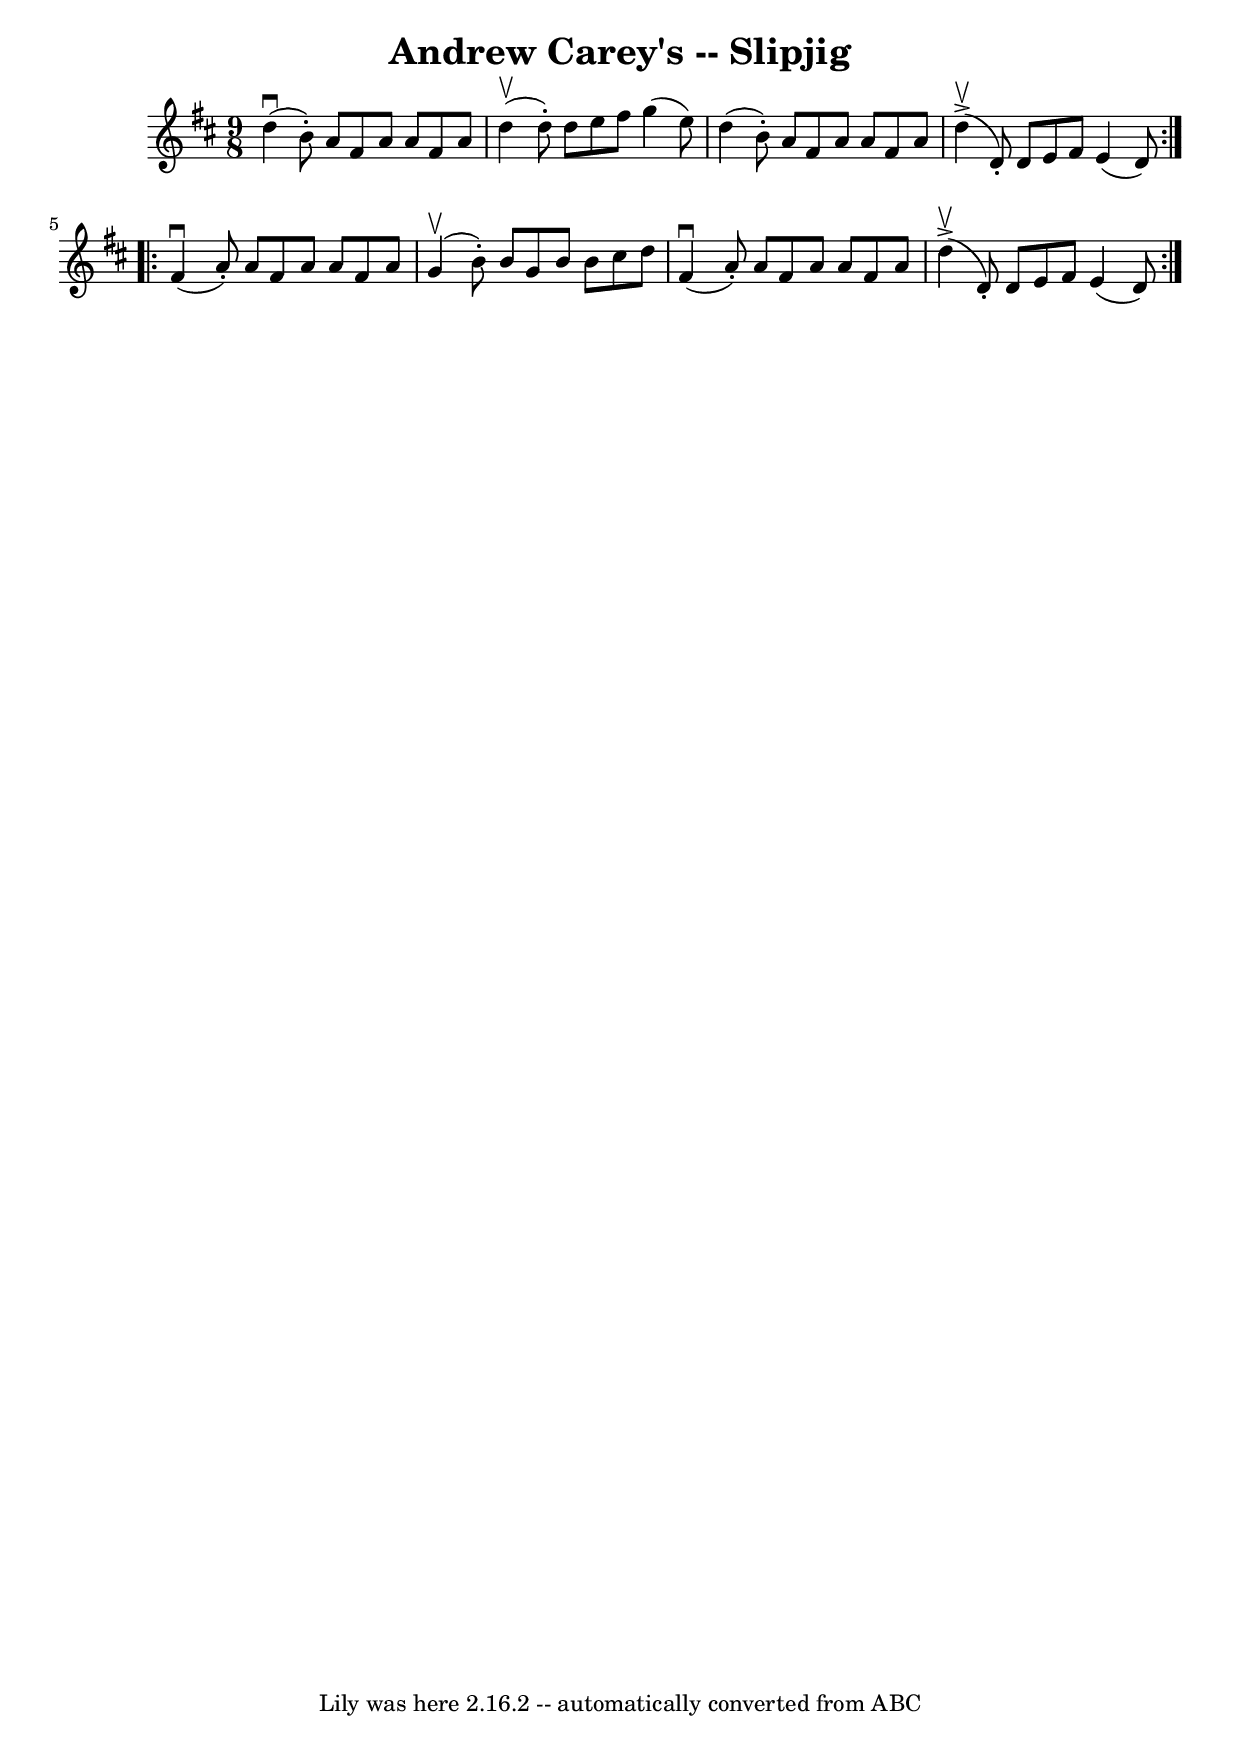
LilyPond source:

\version "2.16.2"
\include "Mammoth.ily"
\header {
  %% book = "Ryan's Mammoth Collection"
 crossRefNumber = "1"
 footnotes = ""
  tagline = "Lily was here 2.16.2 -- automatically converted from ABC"
  title = "Andrew Carey's -- Slipjig"

}
voicedefault =  {



  \repeat volta 2 {

    \time 9/8 
    \key d \major
 d''4^\downbow(b'8-.) a'8 fis'8 a'8 a'8 fis'8 a'8   |
 d''4^\upbow(d''8-.) d''8 e''8 fis''8 g''4 (e''8)  |
 d''4 (b'8-.) a'8 fis'8 a'8 a'8 fis'8 a'8   |
 d''4^\upbow^\accent(d'8-.) d'8    
 e'8 fis'8 e'4 (d'8) 
  } 
  \repeat volta 2 { fis'4^\downbow(a'8-.) a'8 fis'8 a'8 a'8 fis'8 a'8   |
 g'4^\upbow( b'8-.) b'8 g'8 b'8 b'8 cis''8 d''8   |
 fis'4^\downbow(a'8-.) a'8 fis'8 a'8 a'8 fis'8 a'8  |
    
 d''4^\upbow^\accent(d'8-.) d'8 e'8 fis'8 e'4 (d'8) 
  }   

}

\score{
  <<

    \context Staff="default"
    {
      \voicedefault 
      
    }

  >>
  \layout {
    
  }
  \midi {
  }

}
